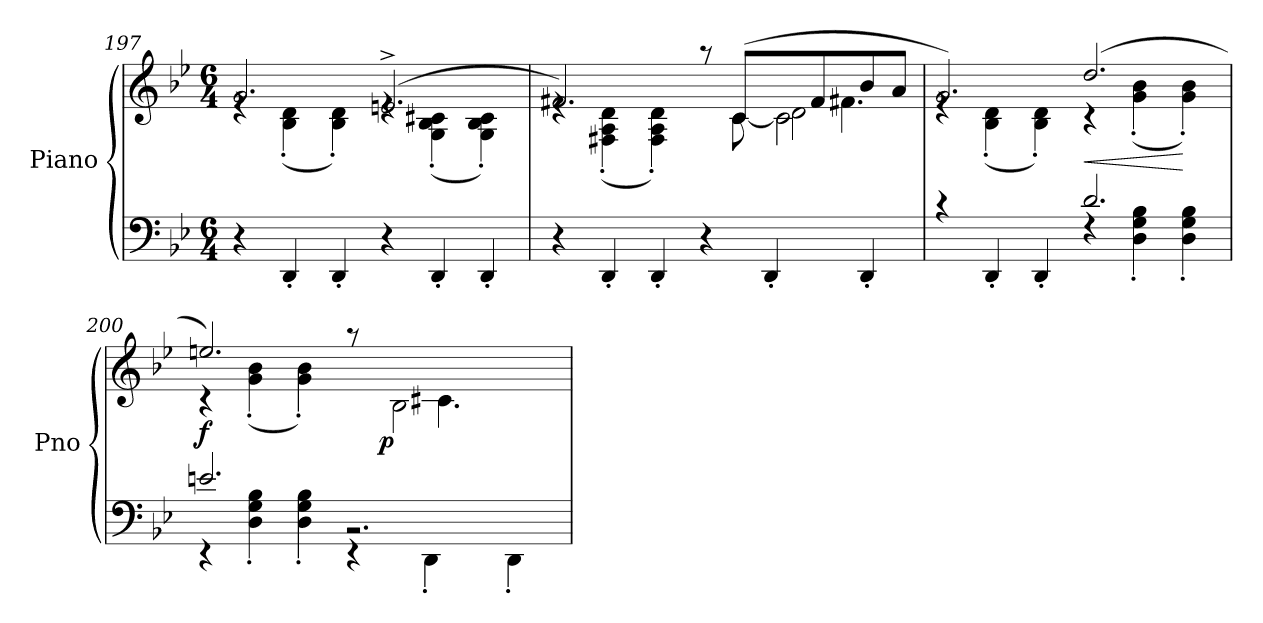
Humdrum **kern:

**kern	**kern	**dynam
*part1	*part1	*part1
*staff2	*staff1	*staff1/2
*I"Piano	*	*
*I'Pno	*	*
!!LO:LB:g=z
*clefF4	*clefG2	*
*k[b-e-]	*k[b-e-]	*
*B-:	*B-:	*
*M6/4	*M6/4	*
=197	=197	=197
*	*^	*
4r	2.g/	4re	.
4DD'</	.	(<4B-\'< 4d\'<	.
4DD'</	.	4B-\'< 4d\'<)	.
4r	(>2.en^>/	4re	.
4DD'</	.	(<4G\'< 4B-\'< 4c#X\'<	.
4DD'</	.	4G\'< 4B-\'< 4c#\'<)	.
!!LO:LB:g=z
=198	=198	=198	=198
*	*^	*^	*
4r	2.f#X/)	4re	1ryy	1ryy	.
4DD'</	.	(<4F#X\'< 4A\'< 4d\'<	.	.	.
4DD'</	.	4F#\'< 4A\'< 4d\'<)	.	.	.
4r	8raa	8ryy	.	.	.
.	(>8c/L	[8c	.	.	.
4DD'</	8d/yy	2c\]	8ryy	2d	.
.	8f#/	.	4.f#X\	.	.
4DD'</	8b-/	.	.	.	.
.	8a/J	.	.	.	.
*	*	*v	*v	*v	*
=199	=199	=199	=199
*^	*	*	*
4rc	2.ryy	2.g/)	4re	.
4DD'>/	.	.	(<4B-\'< 4d\'<	.
4DD'>/	.	.	4B-\'< 4d\'<)	.
!	!	!	!	!LO:HP:b
2.d/	4rF	(>2.dd/	4rc	<
.	4D\'< 4G\'< 4B-\'<	.	(<4g\'< 4b-\'<	.
.	4D\'< 4G\'< 4B-\'<	.	4g\'< 4b-\'<)	[
=200	=200	=200	=200	=200
*	*	*	*^	*
!	!	!	!	!	!LO:DY:b
2.en/	4rEE	2.een/)	4rc	1ryy	f
.	4D\'< 4G\'< 4B-\'<	.	(<4g\'< 4b-\'<	.	.
.	4D\'< 4G\'< 4B-\'<	.	4g\'< 4b-\'<)	.	.
2.rBB	4rEE	8raa	8ryy	.	.
!	!	!	!	!	!LO:DY:b
.	.	8B-/Lyy	2B-\	.	p
.	4DD'<\	8c#X/	.	4.c#X\	.
.	.	8en/	.	.	.
.	4DD'<\	8a/	.	.	.
.	.	8g/J	8ryy	8ryy	.
*v	*v	*	*	*	*
*	*v	*v	*v	*
=	=	=
*-	*-	*-
